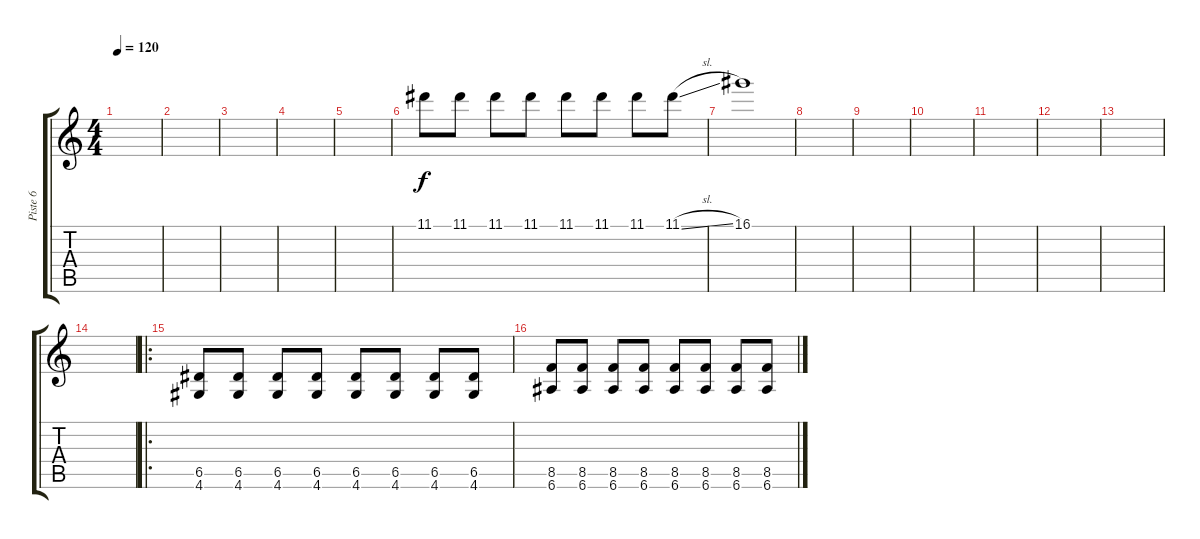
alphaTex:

\track ("Piste 6" "Piste 6") {instrument overdrivenguitar}
\staff {score tabs}
\tuning (E4 B3 G3 D3 A2 E2) {hide}
\ts (4 4)
\tempo 120
\clef g2
\ks c
|
|
|
|
|
11.1.8 11.1.8 11.1.8 11.1.8 11.1.8 11.1.8 11.1.8 11.1{sl}.8 |
16.1.1 |
|
|
|
|
|
|
|
\ro
(6.5 4.6).8{volume 16} (6.5 4.6).8 (6.5 4.6).8 (6.5 4.6).8 (6.5 4.6).8 (6.5 4.6).8 (6.5 4.6).8 (6.5 4.6).8 |
(8.5 6.6).8 (8.5 6.6).8 (8.5 6.6).8 (8.5 6.6).8 (8.5 6.6).8 (8.5 6.6).8 (8.5 6.6).8 (8.5 6.6).8
